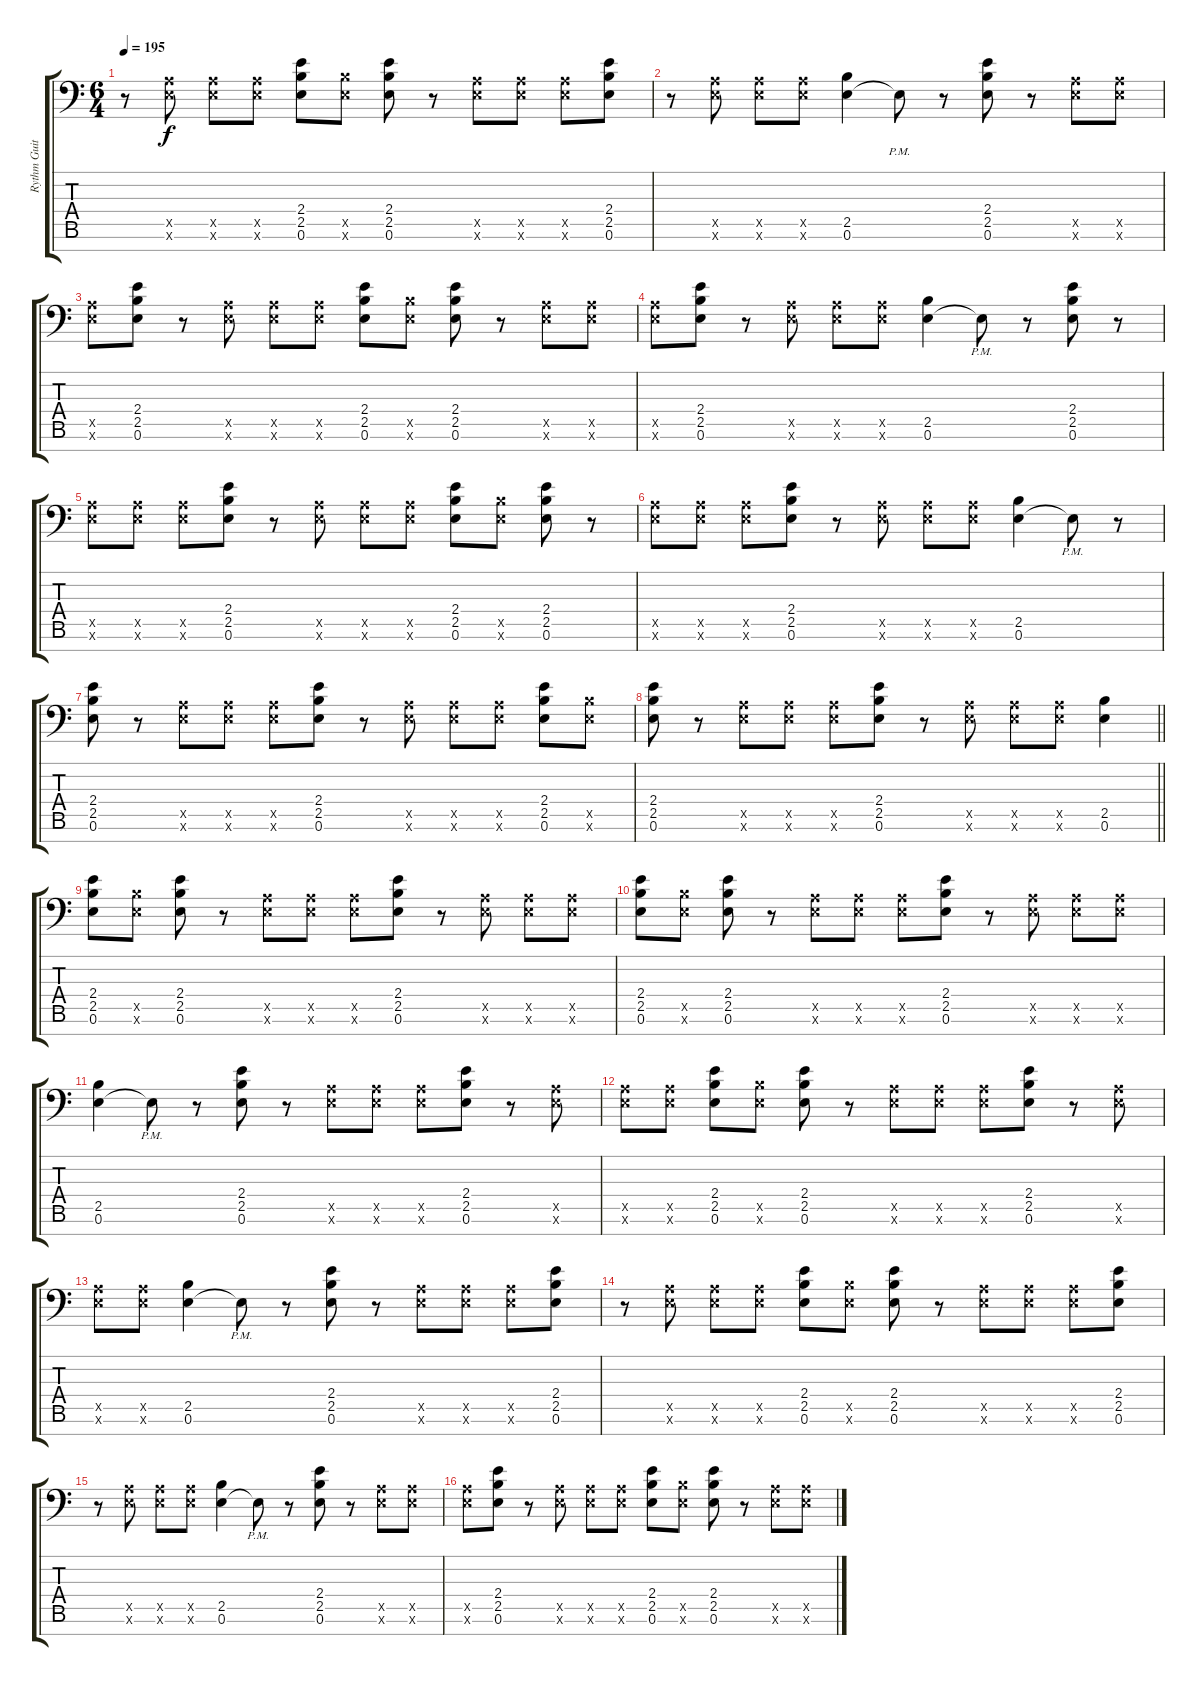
\track ("Rythm Guitar #2" "Rythm Guit") {instrument distortionguitar}
\staff {score tabs}
\tuning (D4 A3 E3 D3 A2 E2 A1) {hide}
\ts (6 4)
\tempo 195
\clef f4
\ks c
r.8{dy f} (0.5{x} 0.6{x}).8 (0.5{x} 0.6{x}).8 (0.5{x} 0.6{x}).8 (2.4 2.5 0.6).8 (2.5{x} 0.6{x}).8 (2.4 2.5 0.6).8 r.8 (0.5{x} 0.6{x}).8 (0.5{x} 0.6{x}).8 (0.5{x} 0.6{x}).8 (2.4 2.5 0.6).8 |
r.8 (0.5{x} 0.6{x}).8 (0.5{x} 0.6{x}).8 (0.5{x} 0.6{x}).8 (2.5 0.6).4 0.6{pm t}.8 r.8 (2.4 2.5 0.6).8 r.8 (0.5{x} 0.6{x}).8 (0.5{x} 0.6{x}).8 |
(0.5{x} 0.6{x}).8 (2.4 2.5 0.6).8 r.8 (0.5{x} 0.6{x}).8 (0.5{x} 0.6{x}).8 (0.5{x} 0.6{x}).8 (2.4 2.5 0.6).8 (2.5{x} 0.6{x}).8 (2.4 2.5 0.6).8 r.8 (0.5{x} 0.6{x}).8 (0.5{x} 0.6{x}).8 |
(0.5{x} 0.6{x}).8 (2.4 2.5 0.6).8 r.8 (0.5{x} 0.6{x}).8 (0.5{x} 0.6{x}).8 (0.5{x} 0.6{x}).8 (2.5 0.6).4 0.6{pm t}.8 r.8 (2.4 2.5 0.6).8 r.8 |
(0.5{x} 0.6{x}).8 (0.5{x} 0.6{x}).8 (0.5{x} 0.6{x}).8 (2.4 2.5 0.6).8 r.8 (0.5{x} 0.6{x}).8 (0.5{x} 0.6{x}).8 (0.5{x} 0.6{x}).8 (2.4 2.5 0.6).8 (2.5{x} 0.6{x}).8 (2.4 2.5 0.6).8 r.8 |
(0.5{x} 0.6{x}).8 (0.5{x} 0.6{x}).8 (0.5{x} 0.6{x}).8 (2.4 2.5 0.6).8 r.8 (0.5{x} 0.6{x}).8 (0.5{x} 0.6{x}).8 (0.5{x} 0.6{x}).8 (2.5 0.6).4 0.6{pm t}.8 r.8 |
(2.4 2.5 0.6).8 r.8 (0.5{x} 0.6{x}).8 (0.5{x} 0.6{x}).8 (0.5{x} 0.6{x}).8 (2.4 2.5 0.6).8 r.8 (0.5{x} 0.6{x}).8 (0.5{x} 0.6{x}).8 (0.5{x} 0.6{x}).8 (2.4 2.5 0.6).8 (2.5{x} 0.6{x}).8 |
\barLineRight lightlight
(2.4 2.5 0.6).8 r.8 (0.5{x} 0.6{x}).8 (0.5{x} 0.6{x}).8 (0.5{x} 0.6{x}).8 (2.4 2.5 0.6).8 r.8 (0.5{x} 0.6{x}).8 (0.5{x} 0.6{x}).8 (0.5{x} 0.6{x}).8 (2.5 0.6).4 |
\section ("" "")
(2.4 2.5 0.6).8 (2.5{x} 0.6{x}).8 (2.4 2.5 0.6).8 r.8 (0.5{x} 0.6{x}).8 (0.5{x} 0.6{x}).8 (0.5{x} 0.6{x}).8 (2.4 2.5 0.6).8 r.8 (0.5{x} 0.6{x}).8 (0.5{x} 0.6{x}).8 (0.5{x} 0.6{x}).8 |
(2.4 2.5 0.6).8 (2.5{x} 0.6{x}).8 (2.4 2.5 0.6).8 r.8 (0.5{x} 0.6{x}).8 (0.5{x} 0.6{x}).8 (0.5{x} 0.6{x}).8 (2.4 2.5 0.6).8 r.8 (0.5{x} 0.6{x}).8 (0.5{x} 0.6{x}).8 (0.5{x} 0.6{x}).8 |
(2.5 0.6).4 0.6{pm t}.8 r.8 (2.4 2.5 0.6).8 r.8 (0.5{x} 0.6{x}).8 (0.5{x} 0.6{x}).8 (0.5{x} 0.6{x}).8 (2.4 2.5 0.6).8 r.8 (0.5{x} 0.6{x}).8 |
(0.5{x} 0.6{x}).8 (0.5{x} 0.6{x}).8 (2.4 2.5 0.6).8 (2.5{x} 0.6{x}).8 (2.4 2.5 0.6).8 r.8 (0.5{x} 0.6{x}).8 (0.5{x} 0.6{x}).8 (0.5{x} 0.6{x}).8 (2.4 2.5 0.6).8 r.8 (0.5{x} 0.6{x}).8 |
(0.5{x} 0.6{x}).8 (0.5{x} 0.6{x}).8 (2.5 0.6).4 0.6{pm t}.8 r.8 (2.4 2.5 0.6).8 r.8 (0.5{x} 0.6{x}).8 (0.5{x} 0.6{x}).8 (0.5{x} 0.6{x}).8 (2.4 2.5 0.6).8 |
r.8 (0.5{x} 0.6{x}).8 (0.5{x} 0.6{x}).8 (0.5{x} 0.6{x}).8 (2.4 2.5 0.6).8 (2.5{x} 0.6{x}).8 (2.4 2.5 0.6).8 r.8 (0.5{x} 0.6{x}).8 (0.5{x} 0.6{x}).8 (0.5{x} 0.6{x}).8 (2.4 2.5 0.6).8 |
r.8 (0.5{x} 0.6{x}).8 (0.5{x} 0.6{x}).8 (0.5{x} 0.6{x}).8 (2.5 0.6).4 0.6{pm t}.8 r.8 (2.4 2.5 0.6).8 r.8 (0.5{x} 0.6{x}).8 (0.5{x} 0.6{x}).8 |
(0.5{x} 0.6{x}).8 (2.4 2.5 0.6).8 r.8 (0.5{x} 0.6{x}).8 (0.5{x} 0.6{x}).8 (0.5{x} 0.6{x}).8 (2.4 2.5 0.6).8 (2.5{x} 0.6{x}).8 (2.4 2.5 0.6).8 r.8 (0.5{x} 0.6{x}).8 (0.5{x} 0.6{x}).8
